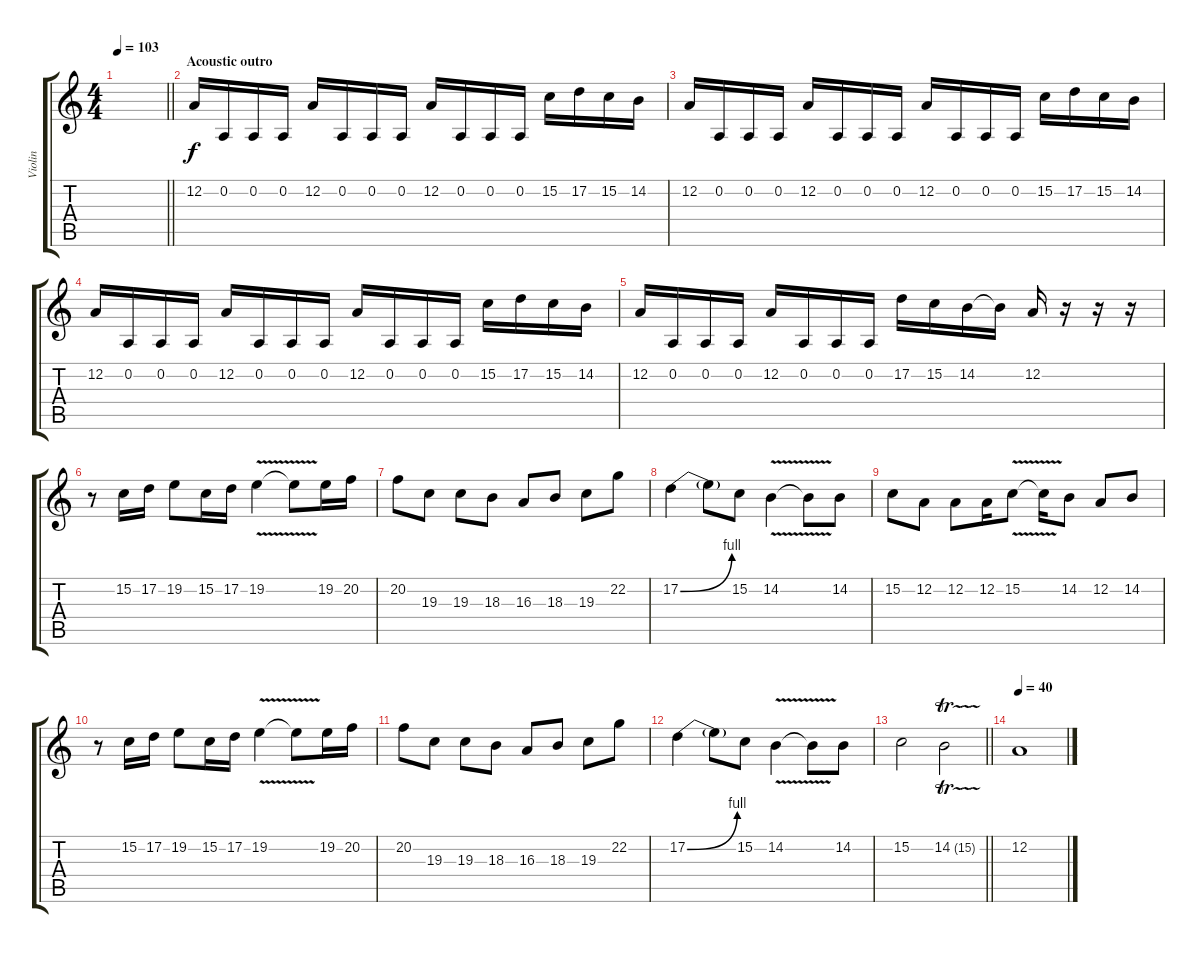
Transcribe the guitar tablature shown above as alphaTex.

\track ("Violin" "Violin") {instrument violin}
\staff {score tabs}
\tuning (D4 A3 F3 C3 G2 D2) {hide}
\ts (4 4)
\tempo 103
\clef g2
\barLineRight lightlight
\ks aminor
|
\section ("" "Acoustic outro")
12.2.16 0.2.16 0.2.16 0.2.16 12.2.16 0.2.16 0.2.16 0.2.16 12.2.16 0.2.16 0.2.16 0.2.16 15.2.16 17.2.16 15.2.16 14.2.16 |
12.2.16 0.2.16 0.2.16 0.2.16 12.2.16 0.2.16 0.2.16 0.2.16 12.2.16 0.2.16 0.2.16 0.2.16 15.2.16 17.2.16 15.2.16 14.2.16 |
12.2.16 0.2.16 0.2.16 0.2.16 12.2.16 0.2.16 0.2.16 0.2.16 12.2.16 0.2.16 0.2.16 0.2.16 15.2.16 17.2.16 15.2.16 14.2.16 |
12.2.16 0.2.16 0.2.16 0.2.16 12.2.16 0.2.16 0.2.16 0.2.16 17.2.16 15.2.16 14.2.16 14.2{t}.16 12.2.16 r.16 r.16 r.16 |
r.8 15.2.16 17.2.16 19.2.8 15.2.16 17.2.16 19.2{v}.4 19.2{t}.8 19.2.16 20.2.16 |
20.2.8 19.3.8 19.3.8 18.3.8 16.3.8 18.3.8 19.3.8 22.2.8 |
17.2{be (bend 0 0 60 4)}.4 17.2{t}.8 15.2.8 14.2{v}.4 14.2{t}.8 14.2.8 |
15.2.8 12.2.8 12.2.8 12.2.16 15.2{v}.8 15.2{t}.16 14.2.8 12.2.8 14.2.8 |
r.8 15.2.16 17.2.16 19.2.8 15.2.16 17.2.16 19.2{v}.4 19.2{t}.8 19.2.16 20.2.16 |
20.2.8 19.3.8 19.3.8 18.3.8 16.3.8 18.3.8 19.3.8 22.2.8 |
17.2{be (bend 0 0 60 4)}.4 17.2{t}.8 15.2.8 14.2{v}.4 14.2{t}.8 14.2.8 |
\barLineRight lightlight
15.2.2 14.2{tr (15 32)}.2 |
\tempo 40
12.2.1
